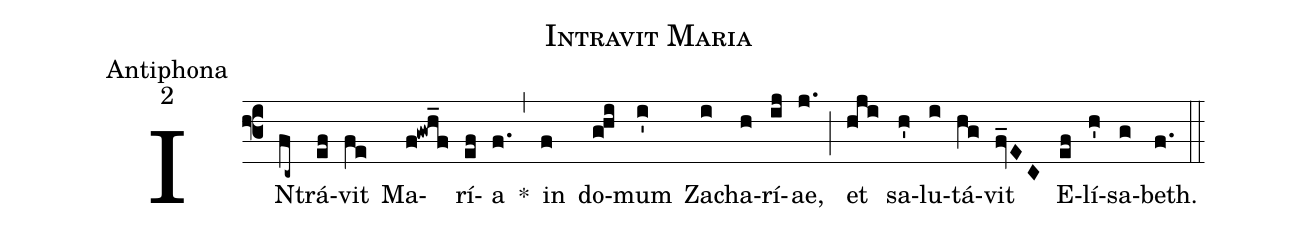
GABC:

name:Intravit Maria;
office-part:Antiphona;
mode:2;
%%
(f3) IN(fc~)trá(ef)vit(fe) Ma(f!gwh_f)rí(ef)a(f.) *(,) in(f) do(g!hi)mum(i') Za(i)cha(h)rí(ij)ae,(j.) (;) et(hji) sa(h')lu(i)tá(hg)vit(fv_EC) E(ef)lí(h')sa(g)beth.(f.) (::)
